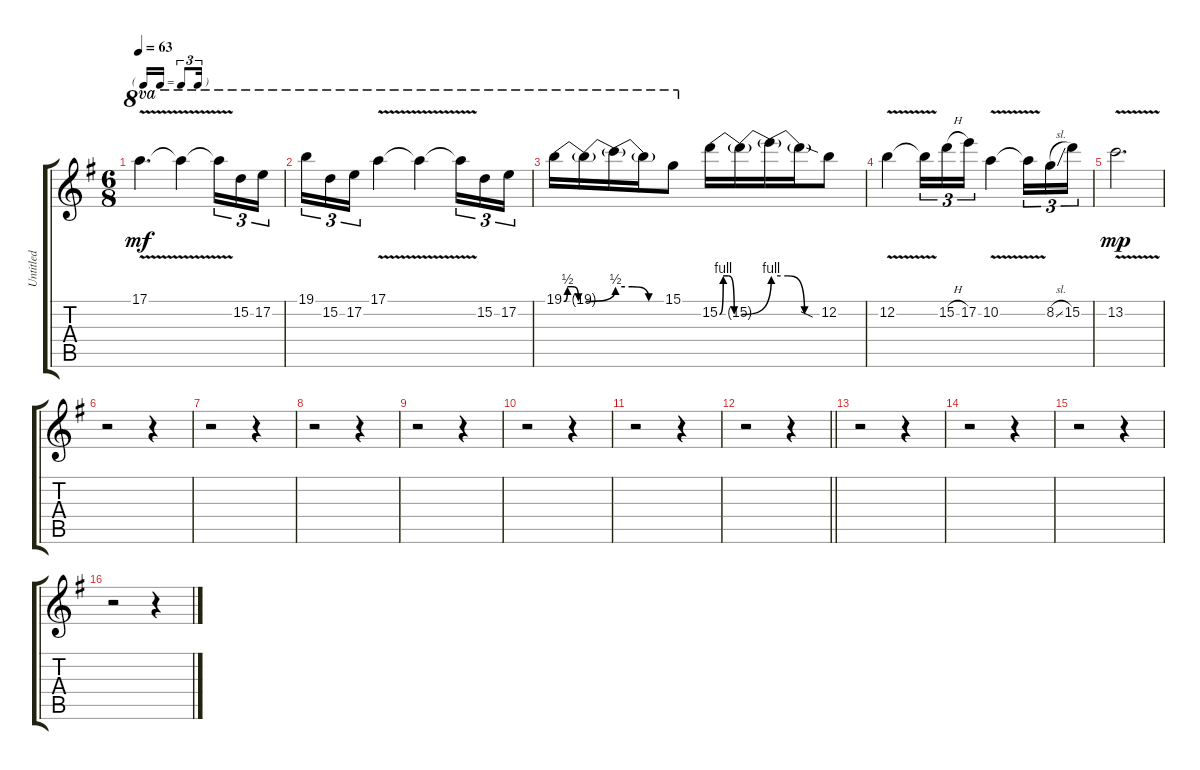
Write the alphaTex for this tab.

\track ("Untitled" "Untitled") {instrument overdrivenguitar}
\staff {score tabs}
\tuning (E4 B3 G3 D3 A2 E2) {hide}
\ts (6 8)
\tf triplet16th
\tempo 63
\clef g2
\ks g
17.1{v}.4{d ot 8va dy mf} 17.1{v t}.4{ot 8va} 17.1{v t}.16{tu (3 2) ot 8va} 15.2.16{tu (3 2) ot 8va} 17.2.16{tu (3 2) ot 8va} |
19.1.16{tu (3 2) ot 8va} 15.2.16{tu (3 2) ot 8va} 17.2.16{tu (3 2) ot 8va} 17.1{v}.4{ot 8va} 17.1{v t}.4{ot 8va} 17.1{v t}.16{tu (3 2) ot 8va} 15.2.16{tu (3 2) ot 8va} 17.2.16{tu (3 2) ot 8va} |
19.1{be (custom 0 0 10 2 25 2 40 0 60 0)}.16{ot 8va} 19.1{be (bend 0 0 60 2) t}.16{ot 8va} 19.1{be (custom 0 2 20 2 40 0 60 0) t}.16{ot 8va} 19.1{t}.16{ot 8va} 15.1.8{ot 8va} 15.2{be (custom 0 0 10 4 25 4 40 0 60 0)}.16 15.2{be (bend 0 0 60 4) t}.16 15.2{be (custom 0 4 20 4 40 0 60 0) t}.16 15.2{sod t}.16 12.2.8 |
12.2{v}.4 12.2{v t}.16{tu (3 2)} 15.2{h}.16{tu (3 2)} 17.2.16{tu (3 2)} 10.2{v}.4 10.2{v t}.16{tu (3 2)} 8.2{sl}.16{tu (3 2)} 15.2.16{tu (3 2)} |
13.2{v}.2{d dy mp} |
r.2 r.4 |
r.2 r.4 |
r.2 r.4 |
r.2 r.4 |
r.2 r.4 |
r.2 r.4 |
\barLineRight lightlight
r.2 r.4 |
r.2 r.4 |
r.2 r.4 |
r.2 r.4 |
r.2 r.4
